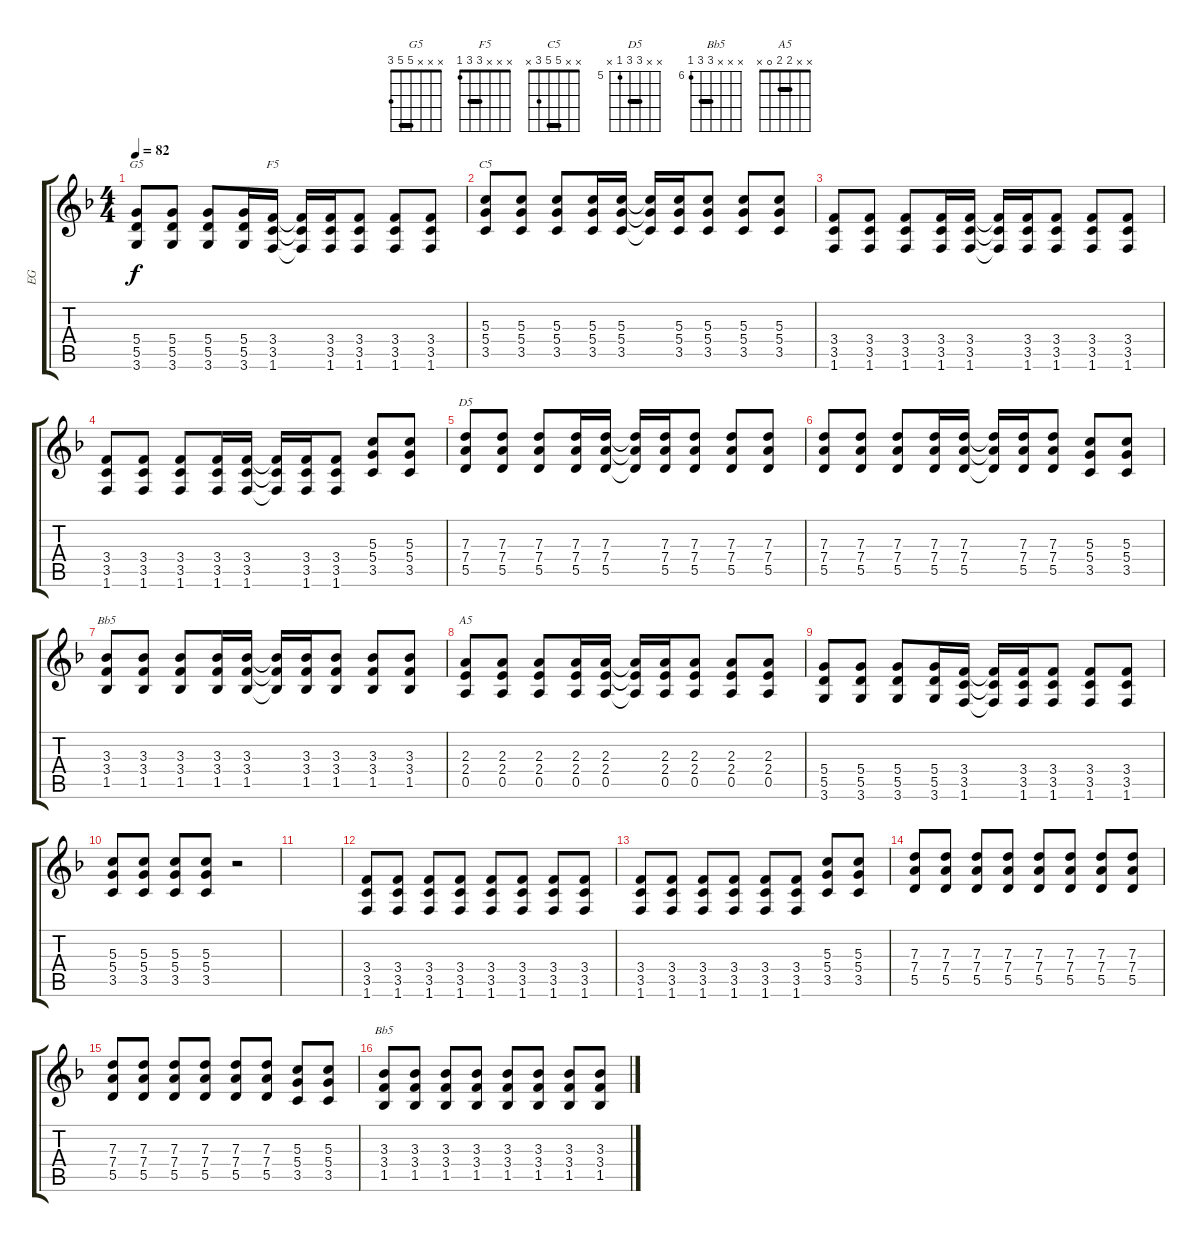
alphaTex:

\track ("EG" "EG") {instrument overdrivenguitar}
\staff {score tabs}
\tuning (E4 B3 G3 D3 A2 E2) {hide}
\chord ("G5" x x x 5 5 3) {barre 5}
\chord ("F5" x x x 3 3 1) {barre 3}
\chord ("C5" x x 5 5 3 x) {barre 5}
\chord ("D5" x x 7 7 5 x) {firstfret 5 barre 7}
\chord ("Bb5" x x 3 3 1 x) {barre 3}
\chord ("A5" x x 2 2 0 x) {barre 2}
\chord ("Bb5" x x x 8 8 6) {firstfret 6 barre 8}
\ts (4 4)
\tempo 82
\clef g2
\ks f
(5.4 5.5 3.6).8{ch "G5" dy f} (5.4 5.5 3.6).8 (5.4 5.5 3.6).8 (5.4 5.5 3.6).16 (3.4 3.5 1.6).16{ch "F5"} (3.4{t} 3.5{t} 1.6{t}).16 (3.4 3.5 1.6).16 (3.4 3.5 1.6).8 (3.4 3.5 1.6).8 (3.4 3.5 1.6).8 |
(5.3 5.4 3.5).8{ch "C5"} (5.3 5.4 3.5).8 (5.3 5.4 3.5).8 (5.3 5.4 3.5).16 (5.3 5.4 3.5).16 (5.3{t} 5.4{t} 3.5{t}).16 (5.3 5.4 3.5).16 (5.3 5.4 3.5).8 (5.3 5.4 3.5).8 (5.3 5.4 3.5).8 |
(3.4 3.5 1.6).8 (3.4 3.5 1.6).8 (3.4 3.5 1.6).8 (3.4 3.5 1.6).16 (3.4 3.5 1.6).16 (3.4{t} 3.5{t} 1.6{t}).16 (3.4 3.5 1.6).16 (3.4 3.5 1.6).8 (3.4 3.5 1.6).8 (3.4 3.5 1.6).8 |
(3.4 3.5 1.6).8 (3.4 3.5 1.6).8 (3.4 3.5 1.6).8 (3.4 3.5 1.6).16 (3.4 3.5 1.6).16 (3.4{t} 3.5{t} 1.6{t}).16 (3.4 3.5 1.6).16 (3.4 3.5 1.6).8 (5.3 5.4 3.5).8 (5.3 5.4 3.5).8 |
(7.3 7.4 5.5).8{ch "D5"} (7.3 7.4 5.5).8 (7.3 7.4 5.5).8 (7.3 7.4 5.5).16 (7.3 7.4 5.5).16 (7.3{t} 7.4{t} 5.5{t}).16 (7.3 7.4 5.5).16 (7.3 7.4 5.5).8 (7.3 7.4 5.5).8 (7.3 7.4 5.5).8 |
(7.3 7.4 5.5).8 (7.3 7.4 5.5).8 (7.3 7.4 5.5).8 (7.3 7.4 5.5).16 (7.3 7.4 5.5).16 (7.3{t} 7.4{t} 5.5{t}).16 (7.3 7.4 5.5).16 (7.3 7.4 5.5).8 (5.3 5.4 3.5).8 (5.3 5.4 3.5).8 |
(3.3 3.4 1.5).8{ch "Bb5"} (3.3 3.4 1.5).8 (3.3 3.4 1.5).8 (3.3 3.4 1.5).16 (3.3 3.4 1.5).16 (3.3{t} 3.4{t} 1.5{t}).16 (3.3 3.4 1.5).16 (3.3 3.4 1.5).8 (3.3 3.4 1.5).8 (3.3 3.4 1.5).8 |
(2.3 2.4 0.5).8{ch "A5"} (2.3 2.4 0.5).8 (2.3 2.4 0.5).8 (2.3 2.4 0.5).16 (2.3 2.4 0.5).16 (2.3{t} 2.4{t} 0.5{t}).16 (2.3 2.4 0.5).16 (2.3 2.4 0.5).8 (2.3 2.4 0.5).8 (2.3 2.4 0.5).8 |
(5.4 5.5 3.6).8 (5.4 5.5 3.6).8 (5.4 5.5 3.6).8 (5.4 5.5 3.6).16 (3.4 3.5 1.6).16 (3.4{t} 3.5{t} 1.6{t}).16 (3.4 3.5 1.6).16 (3.4 3.5 1.6).8 (3.4 3.5 1.6).8 (3.4 3.5 1.6).8 |
(5.3 5.4 3.5).8 (5.3 5.4 3.5).8 (5.3 5.4 3.5).8 (5.3 5.4 3.5).8 r.2 |
|
(3.4 3.5 1.6).8 (3.4 3.5 1.6).8 (3.4 3.5 1.6).8 (3.4 3.5 1.6).8 (3.4 3.5 1.6).8 (3.4 3.5 1.6).8 (3.4 3.5 1.6).8 (3.4 3.5 1.6).8 |
(3.4 3.5 1.6).8 (3.4 3.5 1.6).8 (3.4 3.5 1.6).8 (3.4 3.5 1.6).8 (3.4 3.5 1.6).8 (3.4 3.5 1.6).8 (5.3 5.4 3.5).8 (5.3 5.4 3.5).8 |
(7.3 7.4 5.5).8 (7.3 7.4 5.5).8 (7.3 7.4 5.5).8 (7.3 7.4 5.5).8 (7.3 7.4 5.5).8 (7.3 7.4 5.5).8 (7.3 7.4 5.5).8 (7.3 7.4 5.5).8 |
(7.3 7.4 5.5).8 (7.3 7.4 5.5).8 (7.3 7.4 5.5).8 (7.3 7.4 5.5).8 (7.3 7.4 5.5).8 (7.3 7.4 5.5).8 (5.3 5.4 3.5).8 (5.3 5.4 3.5).8 |
(3.3 3.4 1.5).8{ch "Bb5"} (3.3 3.4 1.5).8 (3.3 3.4 1.5).8 (3.3 3.4 1.5).8 (3.3 3.4 1.5).8 (3.3 3.4 1.5).8 (3.3 3.4 1.5).8 (3.3 3.4 1.5).8
